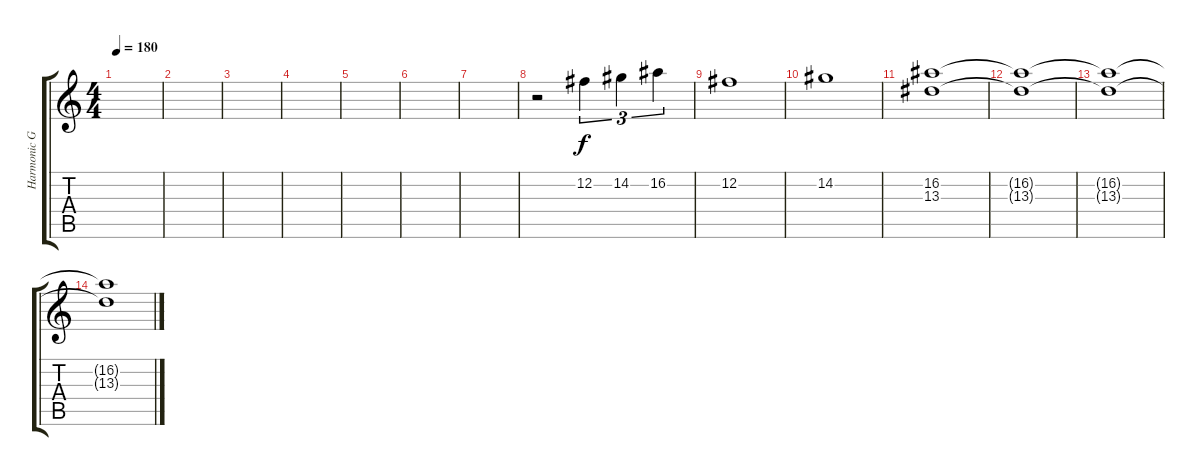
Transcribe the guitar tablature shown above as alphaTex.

\track ("Harmonic Guiter" "Harmonic G") {instrument distortionguitar}
\staff {score tabs}
\tuning (B3 Gb3 D3 A2 E2 B1) {hide}
\ts (4 4)
\tempo 180
\clef g2
\ks c
|
|
|
|
|
|
|
r.2 12.2.4{tu (3 2)} 14.2.4{tu (3 2)} 16.2.4{tu (3 2)} |
12.2.1 |
14.2.1 |
(16.2 13.3).1 |
(16.2{t} 13.3{t}).1 |
(16.2{t} 13.3{t}).1 |
(16.2{t} 13.3{t}).1
